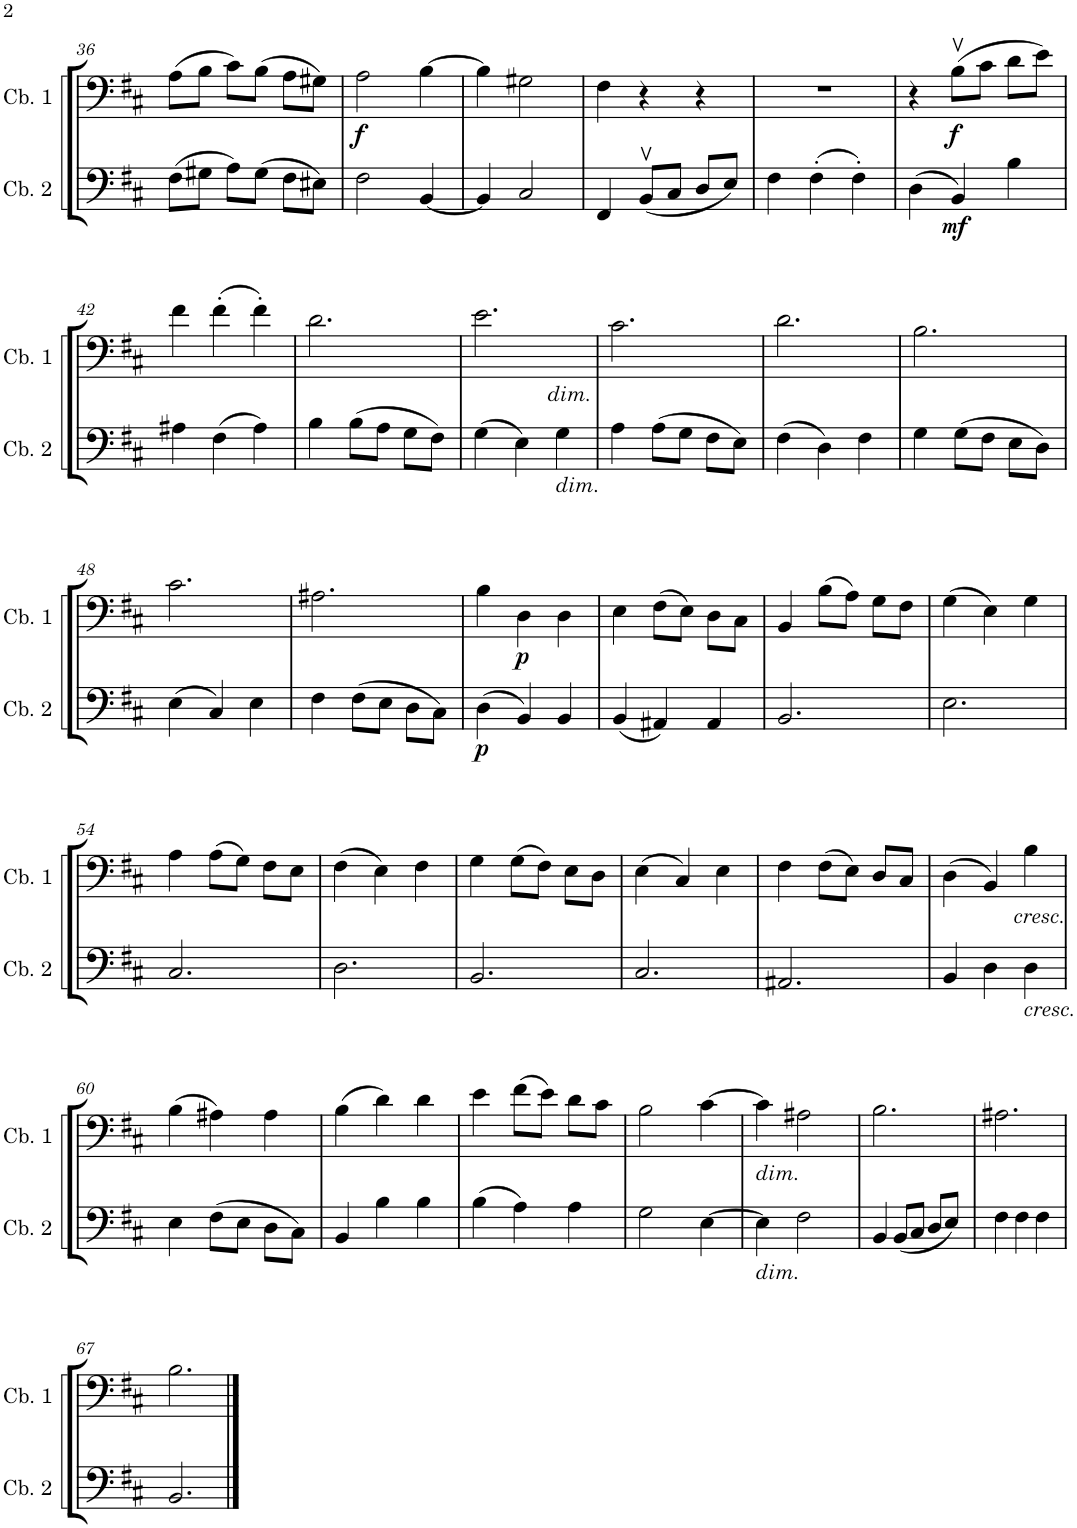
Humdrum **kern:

**kern	**dynam	**kern	**dynam
*part2	*part2	*part1	*part1
*staff2	*staff2	*staff1	*staff1
*I"Contrabass 2	*	*I"Contrabass 1	*
*I'Cb. 2	*	*I'Cb. 1	*
!!LO:PB:g=z
*clefF4	*	*clefF4	*
*Trd7c12	*	*Trd7c12	*
*k[f#c#]	*	*k[f#c#]	*
*M3/4	*	*M3/4	*
=36	=36	=36	=36
(8F#\L	.	(8A\L	.
8G#X\J	.	8B\J	.
8A\L)	.	8c#\L)	.
(8G#\J	.	(8B\J	.
8F#\L	.	8A\L	.
8E#X\J)	.	8G#X\J)	.
=37	=37	=37	=37
!	!	!	!LO:DY:b
2F#\	.	2A\	f
[4BB/	.	[4B\	.
=38	=38	=38	=38
4BB/]	.	4B\]	.
2C#/	.	2G#X\	.
=39	=39	=39	=39
4FF#/	.	4F#\	.
(8BBv/L	.	4r	.
8C#/J	.	.	.
8D/L	.	4r	.
8E/J)	.	.	.
=40	=40	=40	=40
4F#\	.	2.r	.
(4F#'\	.	.	.
4F#'\)	.	.	.
=41	=41	=41	=41
(4D\	.	4r	.
!	!LO:DY:b	!	!LO:DY:b
4BB/)	mf	(8Bv\L	f
.	.	8c#\J	.
4B\	.	8d\L	.
.	.	8e\J)	.
!!LO:LB:g=z
=42	=42	=42	=42
4A#X\	.	4f#\	.
(4F#\	.	(4f#'\	.
4A#\)	.	4f#'\)	.
=43	=43	=43	=43
4B\	.	2.d\	.
(8B\L	.	.	.
8A\J	.	.	.
8G\L	.	.	.
8F#\J)	.	.	.
=44	=44	=44	=44
!	!	!LO:TX:b:i:t=dim.	!
(4G\	.	2.e\	.
4E\)	.	.	.
!LO:TX:b:i:t=dim.	!	!	!
4G\	.	.	.
=45	=45	=45	=45
4A\	.	2.c#\	.
(8A\L	.	.	.
8G\J	.	.	.
8F#\L	.	.	.
8E\J)	.	.	.
=46	=46	=46	=46
(4F#\	.	2.d\	.
4D\)	.	.	.
4F#\	.	.	.
=47	=47	=47	=47
4G\	.	2.B\	.
(8G\L	.	.	.
8F#\J	.	.	.
8E\L	.	.	.
8D\J)	.	.	.
!!LO:LB:g=z
=48	=48	=48	=48
(4E\	.	2.c#\	.
4C#/)	.	.	.
4E\	.	.	.
=49	=49	=49	=49
4F#\	.	2.A#X\	.
(8F#\L	.	.	.
8E\J	.	.	.
8D\L	.	.	.
8C#\J)	.	.	.
=50	=50	=50	=50
!	!LO:DY:b	!	!
(4D\	p	4B\	.
!	!	!	!LO:DY:b
4BB/)	.	4D\	p
4BB/	.	4D\	.
=51	=51	=51	=51
(4BB/	.	4E\	.
4AA#X/)	.	(8F#\L	.
.	.	8E\J)	.
4AA#/	.	8D\L	.
.	.	8C#\J	.
=52	=52	=52	=52
2.BB/	.	4BB/	.
.	.	(8B\L	.
.	.	8A\J)	.
.	.	8G\L	.
.	.	8F#\J	.
=53	=53	=53	=53
2.E\	.	(4G\	.
.	.	4E\)	.
.	.	4G\	.
!!LO:LB:g=z
=54	=54	=54	=54
2.C#/	.	4A\	.
.	.	(8A\L	.
.	.	8G\J)	.
.	.	8F#\L	.
.	.	8E\J	.
=55	=55	=55	=55
2.D\	.	(4F#\	.
.	.	4E\)	.
.	.	4F#\	.
=56	=56	=56	=56
2.BB/	.	4G\	.
.	.	(8G\L	.
.	.	8F#\J)	.
.	.	8E\L	.
.	.	8D\J	.
=57	=57	=57	=57
2.C#/	.	(4E\	.
.	.	4C#/)	.
.	.	4E\	.
=58	=58	=58	=58
2.AA#X/	.	4F#\	.
.	.	(8F#\L	.
.	.	8E\J)	.
.	.	8D/L	.
.	.	8C#/J	.
=59	=59	=59	=59
4BB/	.	(4D\	.
4D\	.	4BB/)	.
!	!	!LO:TX:b:i:t=cresc.	!
!LO:TX:b:i:t=cresc.	!	!	!
4D\	.	4B\	.
!!LO:LB:g=z
=60	=60	=60	=60
4E\	.	(4B\	.
(8F#\L	.	4A#X\)	.
8E\J	.	.	.
8D\L	.	4A#\	.
8C#\J)	.	.	.
=61	=61	=61	=61
4BB/	.	(4B\	.
4B\	.	4d\)	.
4B\	.	4d\	.
=62	=62	=62	=62
(4B\	.	4e\	.
4A\)	.	(8f#\L	.
.	.	8e\J)	.
4A\	.	8d\L	.
.	.	8c#\J	.
=63	=63	=63	=63
2G\	.	2B\	.
[4E\	.	[4c#\	.
=64	=64	=64	=64
!	!	!LO:TX:b:i:t=dim.	!
!LO:TX:b:i:t=dim.	!	!	!
4E\]	.	4c#\]	.
2F#\	.	2A#X\	.
=65	=65	=65	=65
4BB/	.	2.B\	.
(8BB/L	.	.	.
8C#/J	.	.	.
8D/L	.	.	.
8E/J)	.	.	.
=66	=66	=66	=66
4F#\	.	2.A#X\	.
4F#\	.	.	.
4F#\	.	.	.
!!LO:LB:g=z
=67	=67	=67	=67
2.BB/	.	2.B\	.
==	==	==	==
*-	*-	*-	*-
